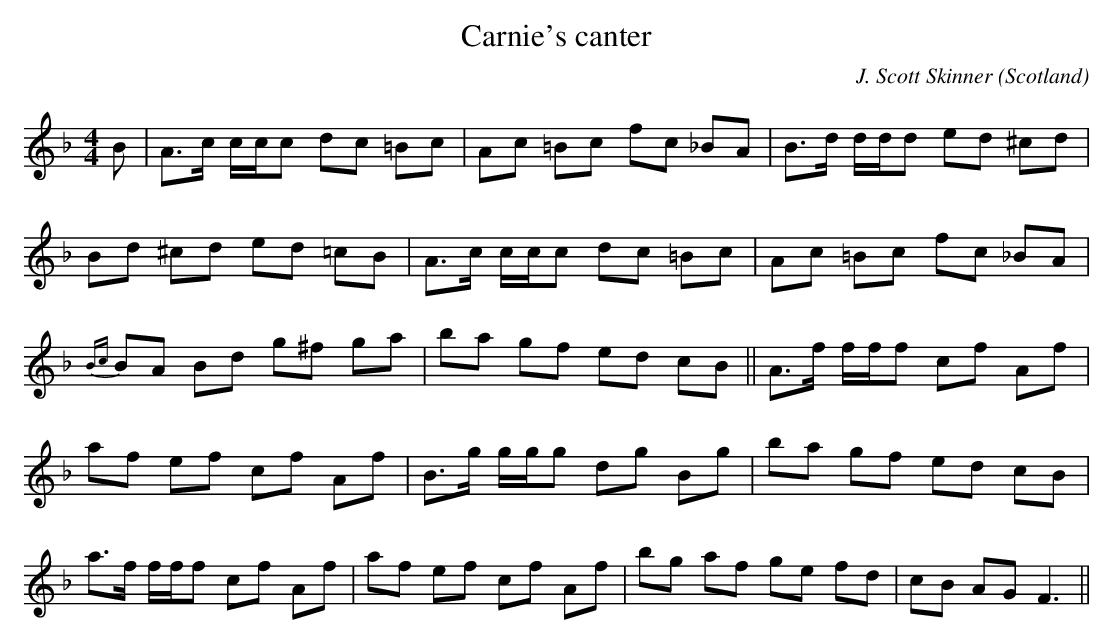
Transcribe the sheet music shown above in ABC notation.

X:1
T:Carnie's canter
O:Scotland
M:4/4
C:J. Scott Skinner
K:F
B|\
A>c c/c/c dc =Bc|Ac =Bc fc _BA|\
B>d d/d/d ed ^cd|Bd ^cd ed =cB|\
A>c c/c/c dc =Bc|Ac =Bc fc _BA|\
{Bc}BA Bd g^f ga|ba gf ed cB||\
A>f f/f/f cf Af|af ef cf Af|\
B>g g/g/g dg Bg|ba gf ed cB|\
a>f f/f/f cf Af|af ef cf Af|\
bg af ge fd|cB AG F3||
